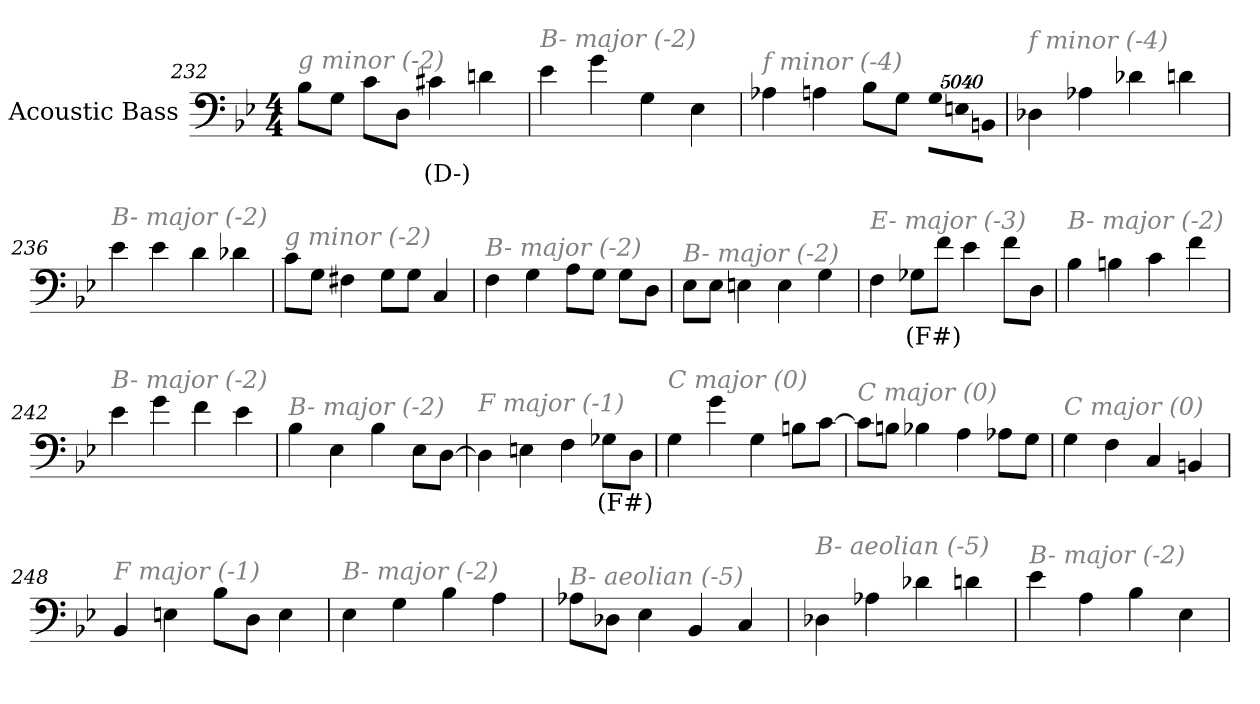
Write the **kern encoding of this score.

**kern	**text
*part1	*part1
*staff1	*staff1
*I"Acoustic Bass	*
*clefF4	*
*ITrd7c12	*
*k[b-e-]	*
*B-:	*
*M4/4	*
=232	=232
!LO:TX:i:color=#808080:t=g minor (-2)	!
8BB-L	.
8GGJ	.
8CL	.
8DDJ	.
4C#Xi	(D-)
4Dn	.
=233	=233
!LO:TX:i:color=#808080:t=B- major (-2)	!
4E-	.
4G	.
4GG	.
4EE-	.
=234	=234
!LO:TX:i:color=#808080:t=f minor (-4)	!
4AA-X	.
4AAn	.
8BB-L	.
8GGJ	.
!LO:N:vis=8	!
40320%3347GGL	.
!LO:N:vis=8	!
40320%3347EEn	.
!LO:N:vis=8	!
40320%3347BBBnJ	.
=235	=235
!LO:TX:i:color=#808080:t=f minor (-4)	!
4DD-X	.
4AA-X	.
4D-X	.
4Dn	.
=236	=236
!LO:TX:i:color=#808080:t=B- major (-2)	!
4E-	.
4E-	.
4D	.
4D-X	.
=237	=237
!LO:TX:i:color=#808080:t=g minor (-2)	!
8CL	.
8GGJ	.
4FF#X	.
8GGL	.
8GGJ	.
4CC	.
=238	=238
!LO:TX:i:color=#808080:t=B- major (-2)	!
4FF	.
4GG	.
8AAL	.
8GGJ	.
8GGL	.
8DDJ	.
=239	=239
!LO:TX:i:color=#808080:t=B- major (-2)	!
8EE-L	.
8EE-J	.
4EEn	.
4EE	.
4GG	.
=240	=240
!LO:TX:i:color=#808080:t=E- major (-3)	!
4FF	.
8GG-XiL	(F#)
8FJ	.
4E-	.
8FL	.
8DDJ	.
=241	=241
!LO:TX:i:color=#808080:t=B- major (-2)	!
4BB-	.
4BBn	.
4C	.
4F	.
=242	=242
!LO:TX:i:color=#808080:t=B- major (-2)	!
4E-	.
4G	.
4F	.
4E-	.
=243	=243
!LO:TX:i:color=#808080:t=B- major (-2)	!
4BB-	.
4EE-	.
4BB-	.
8EE-L	.
[8DDJ	.
=244	=244
!LO:TX:i:color=#808080:t=F major (-1)	!
4DD]	.
4EEn	.
4FF	.
8GG-XiL	(F#)
8DDJ	.
=245	=245
!LO:TX:i:color=#808080:t=C major (0)	!
4GG	.
4G	.
4GG	.
8BBnL	.
[8CJ	.
=246	=246
!LO:TX:i:color=#808080:t=C major (0)	!
8CL]	.
8BBnJ	.
4BB-X	.
4AA	.
8AA-XL	.
8GGJ	.
=247	=247
!LO:TX:i:color=#808080:t=C major (0)	!
4GG	.
4FF	.
4CC	.
4BBBn	.
=248	=248
!LO:TX:i:color=#808080:t=F major (-1)	!
4BBB-	.
4EEn	.
8BB-L	.
8DDJ	.
4EE	.
=249	=249
!LO:TX:i:color=#808080:t=B- major (-2)	!
4EE-	.
4GG	.
4BB-	.
4AA	.
=250	=250
!LO:TX:i:color=#808080:t=B- aeolian (-5)	!
8AA-XL	.
8DD-XJ	.
4EE-	.
4BBB-	.
4CC	.
=251	=251
!LO:TX:i:color=#808080:t=B- aeolian (-5)	!
4DD-X	.
4AA-X	.
4D-X	.
4Dn	.
=252	=252
!LO:TX:i:color=#808080:t=B- major (-2)	!
4E-	.
4AA	.
4BB-	.
4EE-	.
=	=
*-	*-
